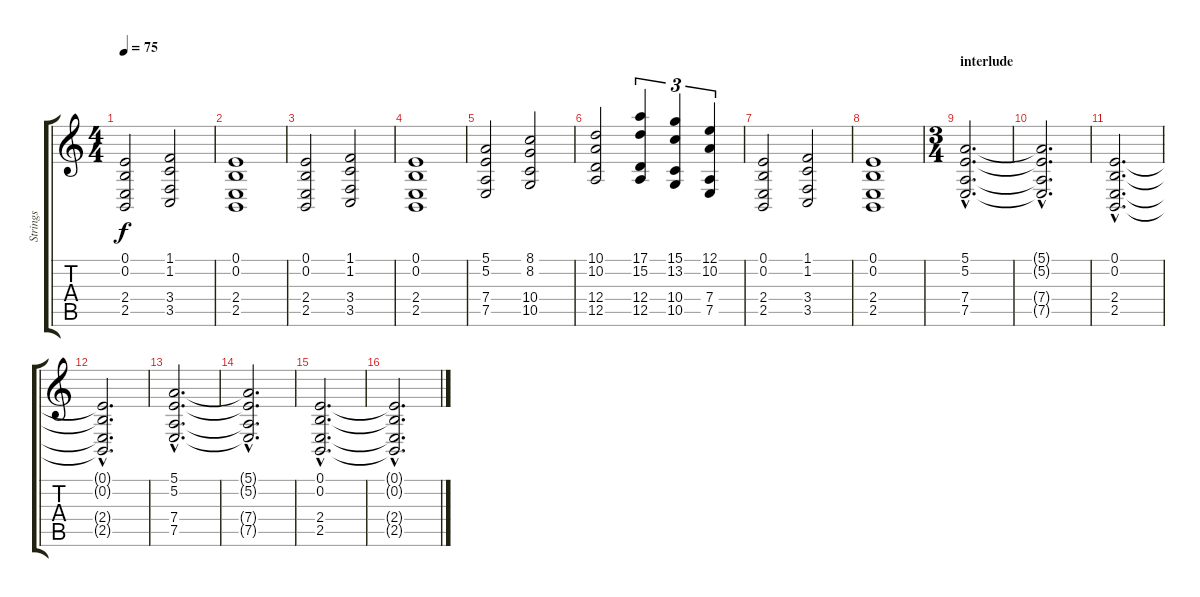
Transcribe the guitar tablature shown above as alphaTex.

\track ("Strings" "Strings") {instrument synthstrings1}
\staff {score tabs}
\tuning (E4 B3 G3 D3 A2 E2) {hide}
\ts (4 4)
\tempo 75
\clef g2
\ks c
(0.1 0.2 2.4 2.5).2{dy f instrument synthstrings1} (1.1 1.2 3.4 3.5).2 |
(0.1 0.2 2.4 2.5).1 |
(0.1 0.2 2.4 2.5).2 (1.1 1.2 3.4 3.5).2 |
(0.1 0.2 2.4 2.5).1 |
(5.1 5.2 7.4 7.5).2 (8.1 8.2 10.4 10.5).2 |
(10.1 10.2 12.4 12.5).2 (17.1 15.2 12.4 12.5).4{tu (3 2)} (15.1 13.2 10.4 10.5).4{tu (3 2)} (12.1 10.2 7.4 7.5).4{tu (3 2)} |
(0.1 0.2 2.4 2.5).2 (1.1 1.2 3.4 3.5).2 |
(0.1 0.2 2.4 2.5).1 |
\ts (3 4)
\section ("" "interlude")
(5.1{hac} 5.2{hac} 7.4{hac} 7.5{hac}).2{d} |
(5.1{hac t} 5.2{hac t} 7.4{hac t} 7.5{hac t}).2{d} |
(0.1{hac} 0.2{hac} 2.4{hac} 2.5{hac}).2{d} |
(0.1{hac t} 0.2{hac t} 2.4{hac t} 2.5{hac t}).2{d} |
(5.1{hac} 5.2{hac} 7.4{hac} 7.5{hac}).2{d} |
(5.1{hac t} 5.2{hac t} 7.4{hac t} 7.5{hac t}).2{d} |
(0.1{hac} 0.2{hac} 2.4{hac} 2.5{hac}).2{d} |
(0.1{hac t} 0.2{hac t} 2.4{hac t} 2.5{hac t}).2{d}
